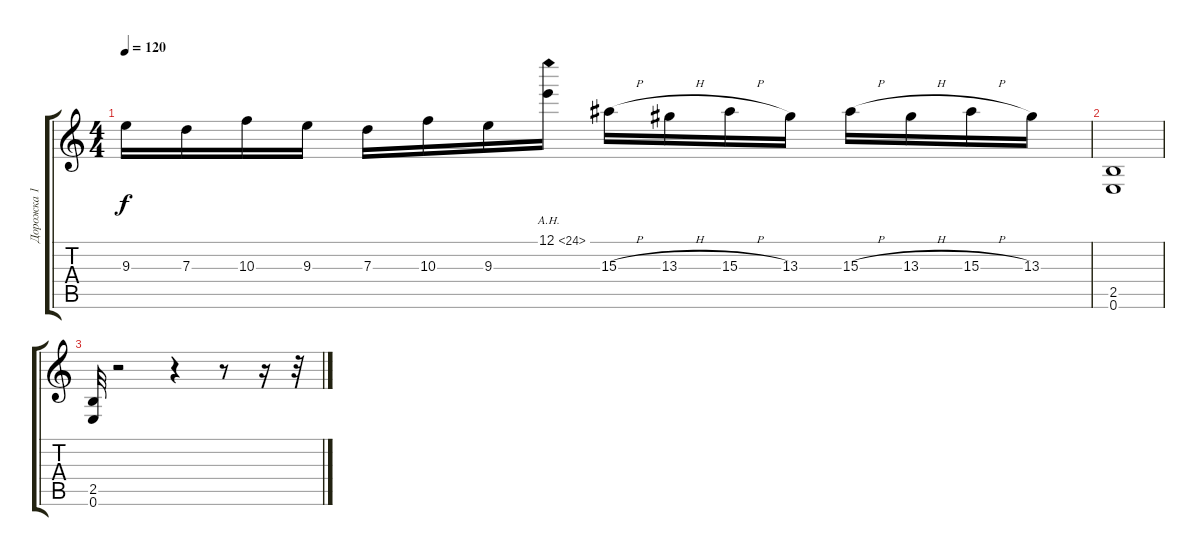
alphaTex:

\track ("Дорожка 1" "Дорожка 1") {instrument distortionguitar}
\staff {score tabs}
\tuning (E4 B3 G3 D3 A2 E2) {hide}
\ts (4 4)
\tempo 120
\clef g2
\ks c
9.3.16{dy f} 7.3.16 10.3.16 9.3.16 7.3.16 10.3.16 9.3.16 12.1{ah 12}.16 15.3{h}.16 13.3{h}.16 15.3{h}.16 13.3.16 15.3{h}.16 13.3{h}.16 15.3{h}.16 13.3.16 |
(2.5 0.6).1 |
(2.5 0.6).32 r.2 r.4 r.8 r.16 r.32
